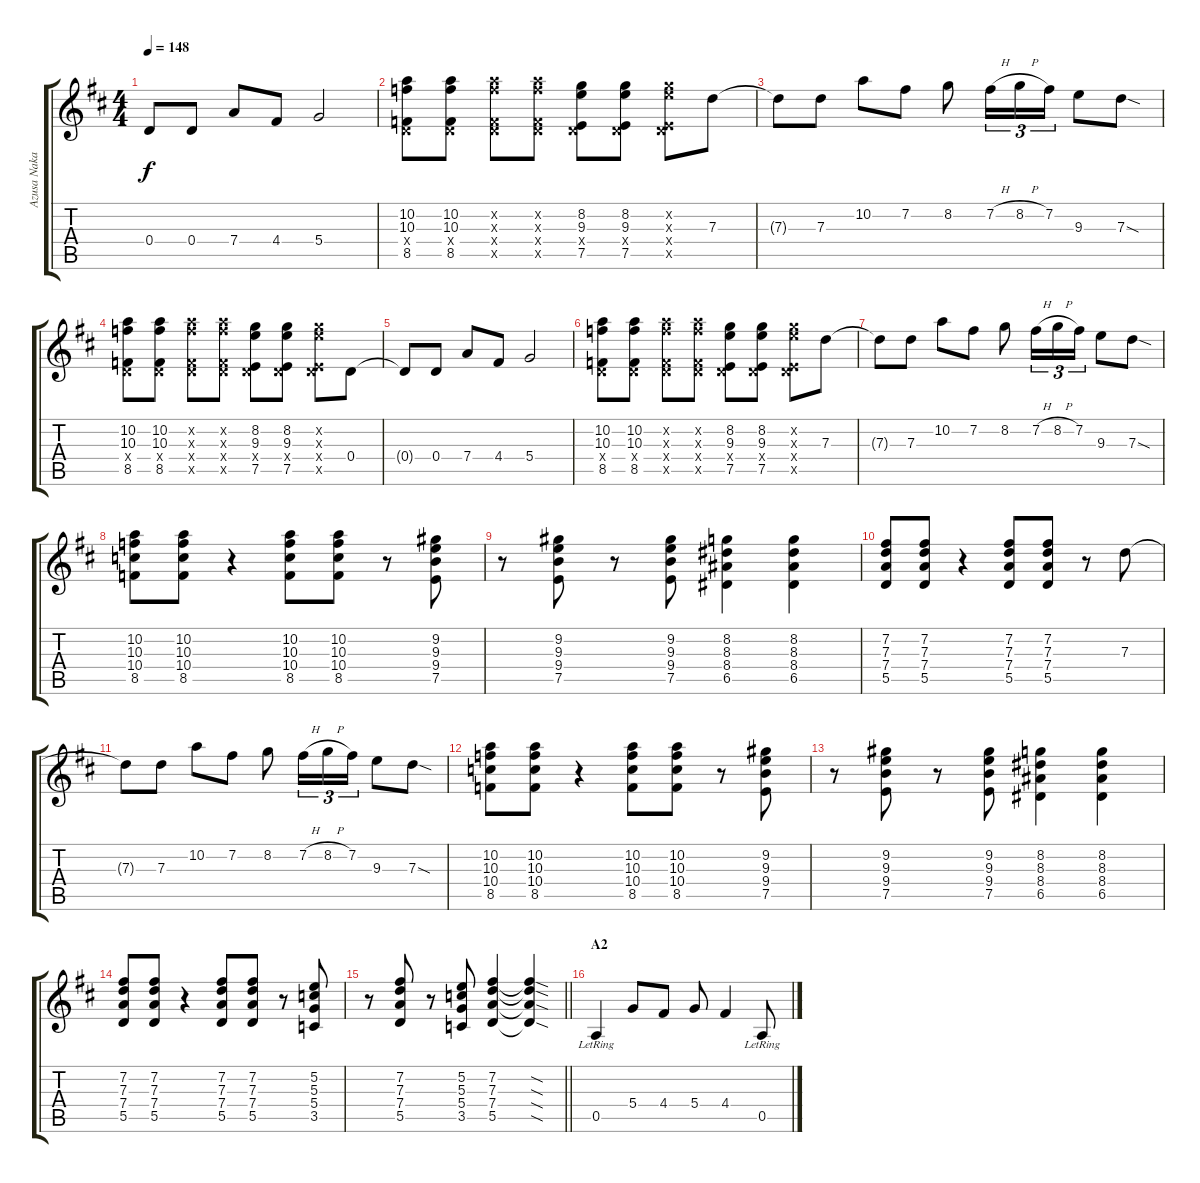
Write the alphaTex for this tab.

\track ("Azusa Nakano" "Azusa Naka") {instrument overdrivenguitar}
\staff {score tabs}
\tuning (E4 B3 G3 D3 A2 E2) {hide}
\ts (4 4)
\tempo 148
\clef g2
\ks d
0.4{t}.8{dy f} 0.4.8 7.4.8 4.4.8 5.4.2 |
(10.2 10.3 0.4{x} 8.5).8 (10.2 10.3 0.4{x} 8.5).8 (10.2{x} 10.3{x} 0.4{x} 8.5{x}).8 (10.2{x} 10.3{x} 0.4{x} 8.5{x}).8 (8.2 9.3 0.4{x} 7.5).8 (8.2 9.3 0.4{x} 7.5).8 (8.2{x} 9.3{x} 0.4{x} 7.5{x}).8 7.3.8 |
7.3{t}.8 7.3.8 10.2.8 7.2.8 8.2.8 7.2{h}.16{tu (3 2)} 8.2{h}.16{tu (3 2)} 7.2.16{tu (3 2)} 9.3.8 7.3{sod}.8 |
(10.2 10.3 0.4{x} 8.5).8 (10.2 10.3 0.4{x} 8.5).8 (10.2{x} 10.3{x} 0.4{x} 8.5{x}).8 (10.2{x} 10.3{x} 0.4{x} 8.5{x}).8 (8.2 9.3 0.4{x} 7.5).8 (8.2 9.3 0.4{x} 7.5).8 (8.2{x} 9.3{x} 0.4{x} 7.5{x}).8 0.4.8 |
0.4{t}.8 0.4.8 7.4.8 4.4.8 5.4.2 |
(10.2 10.3 0.4{x} 8.5).8 (10.2 10.3 0.4{x} 8.5).8 (10.2{x} 10.3{x} 0.4{x} 8.5{x}).8 (10.2{x} 10.3{x} 0.4{x} 8.5{x}).8 (8.2 9.3 0.4{x} 7.5).8 (8.2 9.3 0.4{x} 7.5).8 (8.2{x} 9.3{x} 0.4{x} 7.5{x}).8 7.3.8 |
7.3{t}.8 7.3.8 10.2.8 7.2.8 8.2.8 7.2{h}.16{tu (3 2)} 8.2{h}.16{tu (3 2)} 7.2.16{tu (3 2)} 9.3.8 7.3{sod}.8 |
(10.2 10.3 10.4 8.5).8 (10.2 10.3 10.4 8.5).8 r.4 (10.2 10.3 10.4 8.5).8 (10.2 10.3 10.4 8.5).8 r.8 (9.2 9.3 9.4 7.5).8 |
r.8 (9.2 9.3 9.4 7.5).8 r.8 (9.2 9.3 9.4 7.5).8 (8.2 8.3 8.4 6.5).4 (8.2 8.3 8.4 6.5).4 |
(7.2 7.3 7.4 5.5).8 (7.2 7.3 7.4 5.5).8 r.4 (7.2 7.3 7.4 5.5).8 (7.2 7.3 7.4 5.5).8 r.8 7.3.8 |
7.3{t}.8 7.3.8 10.2.8 7.2.8 8.2.8 7.2{h}.16{tu (3 2)} 8.2{h}.16{tu (3 2)} 7.2.16{tu (3 2)} 9.3.8 7.3{sod}.8 |
(10.2 10.3 10.4 8.5).8 (10.2 10.3 10.4 8.5).8 r.4 (10.2 10.3 10.4 8.5).8 (10.2 10.3 10.4 8.5).8 r.8 (9.2 9.3 9.4 7.5).8 |
r.8 (9.2 9.3 9.4 7.5).8 r.8 (9.2 9.3 9.4 7.5).8 (8.2 8.3 8.4 6.5).4 (8.2 8.3 8.4 6.5).4 |
(7.2 7.3 7.4 5.5).8 (7.2 7.3 7.4 5.5).8 r.4 (7.2 7.3 7.4 5.5).8 (7.2 7.3 7.4 5.5).8 r.8 (5.2 5.3 5.4 3.5).8 |
\barLineRight lightlight
r.8 (7.2 7.3 7.4 5.5).8 r.8 (5.2 5.3 5.4 3.5).8 (7.2 7.3 7.4 5.5).4 (7.2{sod t} 7.3{sod t} 7.4{sod t} 5.5{sod t}).4 |
\section ("" "A2")
0.5{lr}.4 5.4.8 4.4.8 5.4.8 4.4.4 0.5{lr}.8
